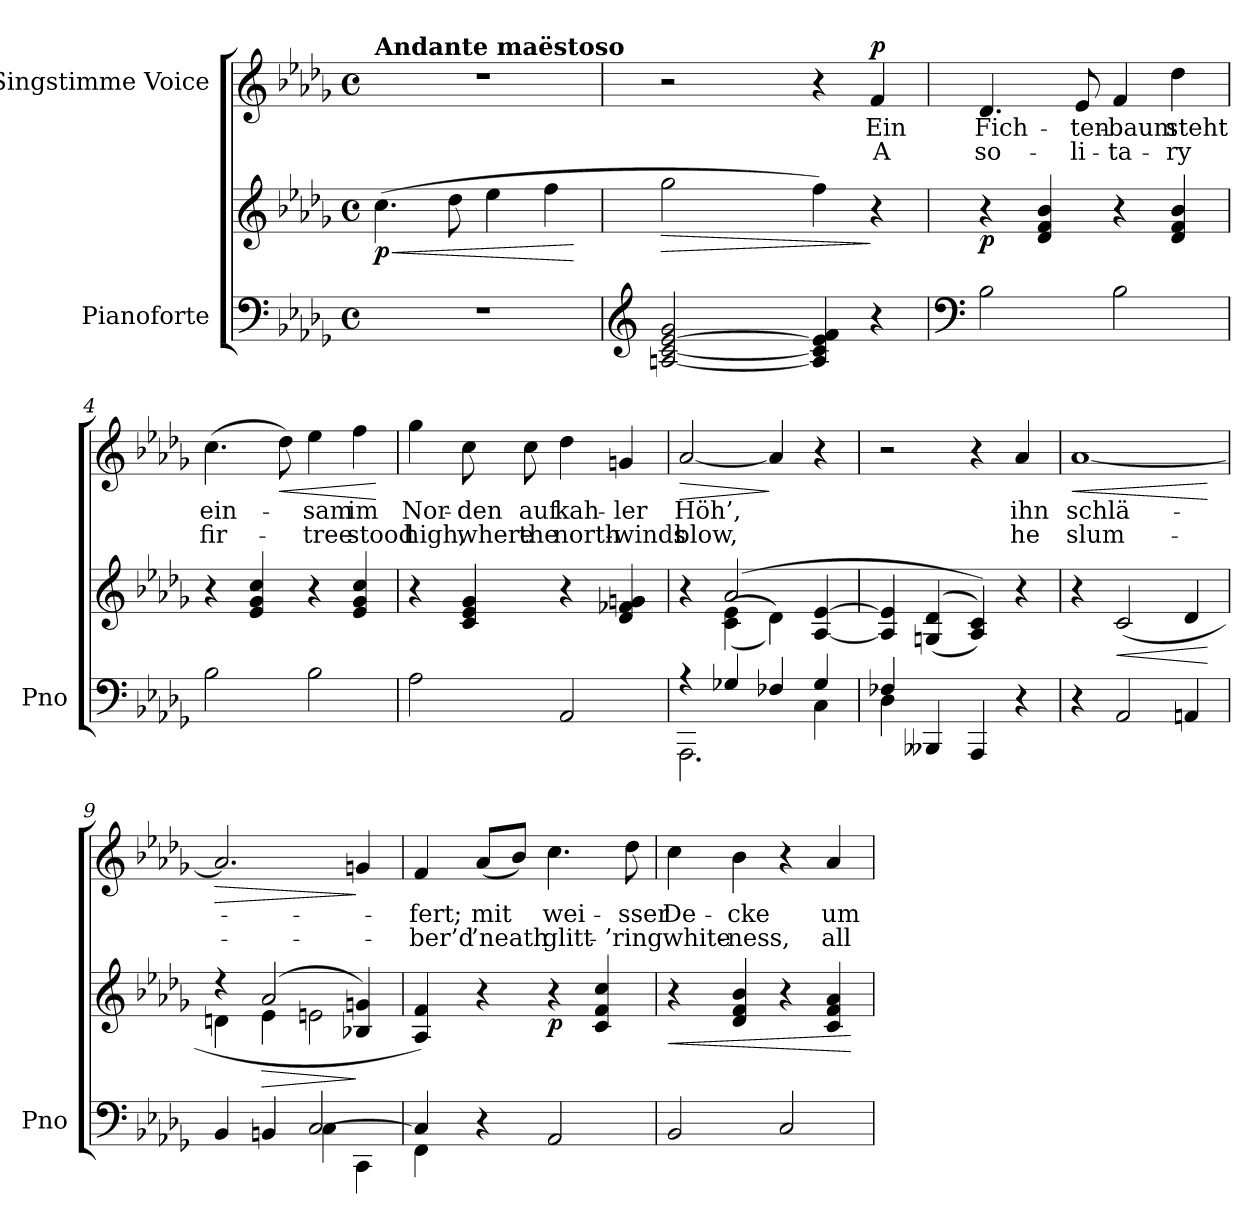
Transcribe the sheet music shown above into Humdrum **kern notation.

**kern	**kern	**dynam	**kern	**text	**text	**dynam
*part2	*part2	*part2	*part1	*part1	*part1	*part1
*staff3	*staff2	*staff2/3	*staff1	*staff1	*staff1	*staff1
*I"Pianoforte	*	*	*I"Singstimme Voice	*	*	*
*I'Pno	*	*	*	*	*	*
*clefF4	*clefG2	*	*clefG2	*	*	*
*k[b-e-a-d-g-]	*k[b-e-a-d-g-]	*	*k[b-e-a-d-g-]	*	*	*
*M4/4	*M4/4	*	*M4/4	*	*	*
*met(c)	*met(c)	*	*met(c)	*	*	*
=1	=1	=1	=1	=1	=1	=1
!	!	!	!LO:TX:a:B:t=Andante maëstoso	!	!	!
!	!	!LO:HP:b	!	!	!	!
!	!	!LO:DY:n=1:b	!	!	!	!
1r	(4.cc\	< p	1r	.	.	.
.	8dd-\	.	.	.	.	.
.	4ee-\	.	.	.	.	.
.	4ff\	.	.	.	.	.
.	.	[	.	.	.	.
=2	=2	=2	=2	=2	=2	=2
*clefG2	*	*	*	*	*	*
!	!	!LO:HP:b	!	!	!	!
*	*^	*	*	*	*	*
[2An/ [2c/ [2e-/ 2g-/	2gg-\	8ryy	>	2r	.	.	.
.	.	8ryy	.	.	.	.	.
.	.	8ryy	.	.	.	.	.
.	.	8ryy	.	.	.	.	.
4A/] 4c/] 4e-/] 4f/	4ff\)	2ryy	.	4r	.	.	.
!	!	!	!	!	!	!	!LO:DY:a
4r	4r	.	]	4f/	Ein	A	p
*	*v	*v	*	*	*	*	*
=3	=3	=3	=3	=3	=3	=3
*clefF4	*	*	*	*	*	*
!	!	!LO:DY:b	!	!	!	!
2B-\	4r	p	4.d-/	Fich-	so-	.
.	4d-/ 4f/ 4b-/	.	.	.	.	.
.	.	.	8e-/	-ten-	-li-	.
2B-\	4r	.	4f/	-baum	-ta-	.
.	4d-/ 4f/ 4b-/	.	4dd-\	steht	-ry	.
=4	=4	=4	=4	=4	=4	=4
2B-\	4r	.	(4.cc\	ein-	fir-	.
.	4e-/ 4g-/ 4cc/	.	.	.	.	.
!	!	!	!	!	!	!LO:HP:b
.	.	.	8dd-\)	.	.	<
2B-\	4r	.	4ee-\	-sam	-tree	.
.	4e-/ 4g-/ 4cc/	.	4ff\	im	stood	.
.	.	.	.	.	.	[
=5	=5	=5	=5	=5	=5	=5
2A-\	4r	.	4gg-\	Nor-	high,	.
.	4c/ 4e-/ 4g-/	.	8cc\	-den	where	.
.	.	.	8cc\	auf	the	.
2AA-/	4r	.	4dd-\	kah-	north-	.
.	4d-/ 4f-X/ 4gn/	.	4gn/	-ler	-winds	.
=6	=6	=6	=6	=6	=6	=6
*^	*^	*	*	*	*	*
!	!	!	!	!	!	!	!	!LO:HP:b
4r	2.AAA-\	4r	4ryy	.	[2a-/	Höh’,	blow,	>
4G-X/	.	(2a-/	(>(4c\ 4e-\	.	.	.	.	.
4F-X/	.	.	4d-\))	.	4a-/]	.	.	]
4G-/	4C\	[4A-/ [4e-/	4ryy	.	4r	.	.	.
*	*	*v	*v	*	*	*	*	*
=7	=7	=7	=7	=7	=7	=7	=7
4F-X/	4D-\	4A-/] 4e-/]	.	2r	.	.	.
4BBB--X/	2.ryy	(>(4Gn/ 4d-/	.	.	.	.	.
4AAA-/	.	4A-/ 4c/)))	.	4r	.	.	.
4r	.	4r	.	4a-/	ihn	he	.
*v	*v	*	*	*	*	*	*
=8	=8	=8	=8	=8	=8	=8
!	!	!	!	!	!	!LO:HP:b
4r	4r	.	[1a-	schlä-	slum-	<
!	!	!LO:HP:b	!	!	!	!
2AA-/	(<2c/	<	.	.	.	.
4AAn/	4d-/	.	.	.	.	.
.	.	[	.	.	.	[
=9	=9	=9	=9	=9	=9	=9
*^	*^	*	*	*	*	*
!	!	!	!	!	!	!	!	!LO:HP:b
4BB-/	2ryy	4r	4dn\	.	2.a-/]	.	.	>
!	!	!	!	!LO:HP:b	!	!	!	!
4BBn/	.	(>2a-/	4e-\	>	.	.	.	.
[2C/	4C\	.	2en\	.	.	.	.	.
.	4CC\	4B-X/ 4gn/)	.	]	4gn/	.	.	]
*	*	*v	*v	*	*	*	*	*
=10	=10	=10	=10	=10	=10	=10	=10
4C/]	4FF\	4A-/ 4f/)	.	4f/	-fert;	-ber’d	.
4r	4ryy	4r	.	(8a-/L	mit	’neath	.
.	.	.	.	8b-/J)	.	.	.
!	!	!	!LO:DY:b	!	!	!	!
2AA-/	2ryy	4r	p	4.cc\	wei-	glitt-	.
.	.	4c/ 4f/ 4cc/	.	.	.	.	.
.	.	.	.	8dd-\	-sser	-’ring	.
*v	*v	*	*	*	*	*	*
=11	=11	=11	=11	=11	=11	=11
!	!	!LO:HP:b	!	!	!	!
2BB-/	4r	<	4cc\	De-	white-	.
.	4d-/ 4f/ 4b-/	.	4b-\	-cke	-ness,	.
2C/	4r	.	4r	.	.	.
.	4c/ 4f/ 4a-/	.	4a-/	um-	all	.
.	.	[	.	.	.	.
=	=	=	=	=	=	=
*-	*-	*-	*-	*-	*-	*-
